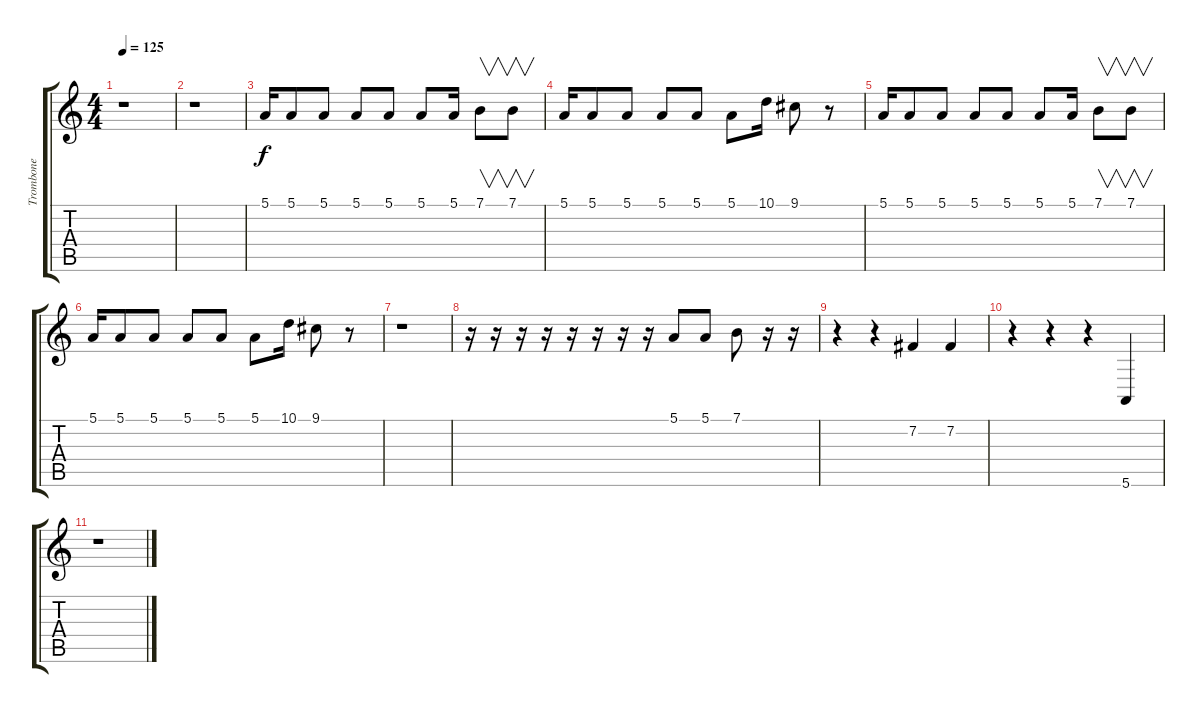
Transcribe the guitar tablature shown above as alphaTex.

\track ("Trombone" "Trombone") {instrument trombone}
\staff {score tabs}
\tuning (E4 B3 G3 D3 A2 E2) {hide}
\ts (4 4)
\tempo 125
\clef g2
\ks c
r.1{dy f} |
r.1 |
5.1.16 5.1.8 5.1.8 5.1.8 5.1.8 5.1.8 5.1.16 7.1.8{v} 7.1.8{v} |
5.1.16 5.1.8 5.1.8 5.1.8 5.1.8 5.1.8 10.1.16 9.1.8 r.8 |
5.1.16 5.1.8 5.1.8 5.1.8 5.1.8 5.1.8 5.1.16 7.1.8{v} 7.1.8{v} |
5.1.16 5.1.8 5.1.8 5.1.8 5.1.8 5.1.8 10.1.16 9.1.8 r.8 |
r.1 |
r.16 r.16 r.16 r.16 r.16 r.16 r.16 r.16 5.1.8 5.1.8 7.1.8 r.16 r.16 |
r.4 r.4 7.2.4 7.2.4 |
r.4 r.4 r.4 5.6.4 |
r.1
